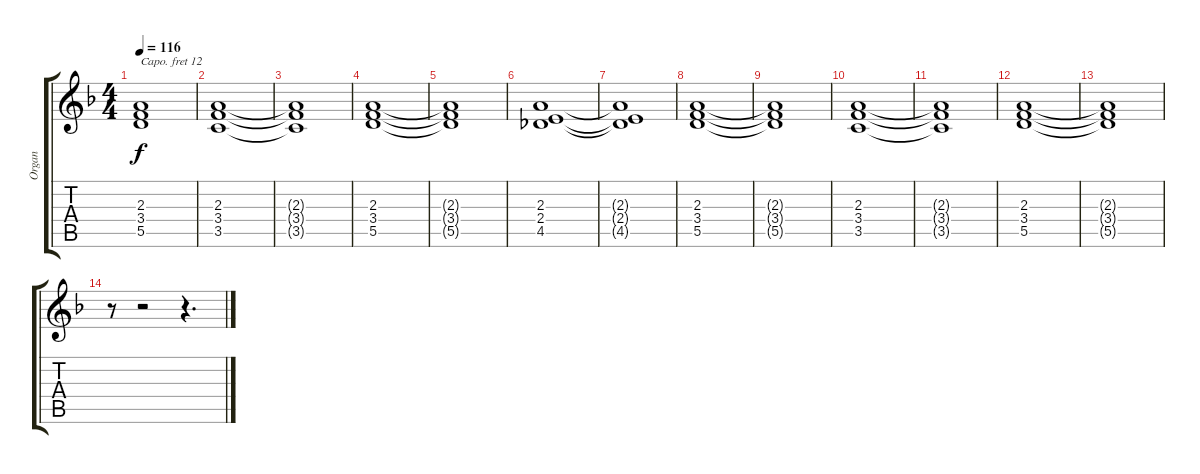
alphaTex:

\track ("Organ" "Organ") {instrument drawbarorgan}
\staff {score tabs}
\capo 12
\tuning (E4 B3 G3 D3 A2 E2) {hide}
\ts (4 4)
\tempo 116
\clef g2
\ks dminor
(2.3{t} 3.4{t} 5.5{t}).1{dy f} |
(2.3 3.4 3.5).1 |
(2.3{t} 3.4{t} 3.5{t}).1 |
(2.3 3.4 5.5).1 |
(2.3{t} 3.4{t} 5.5{t}).1 |
(2.3 2.4 4.5).1{volume 4} |
(2.3{t} 2.4{t} 4.5{t}).1 |
(2.3 3.4 5.5).1 |
(2.3{t} 3.4{t} 5.5{t}).1{volume 4} |
(2.3 3.4 3.5).1{volume 4} |
(2.3{t} 3.4{t} 3.5{t}).1 |
(2.3 3.4 5.5).1 |
(2.3{t} 3.4{t} 5.5{t}).1 |
r.8 r.2 r.4{d volume 0}
